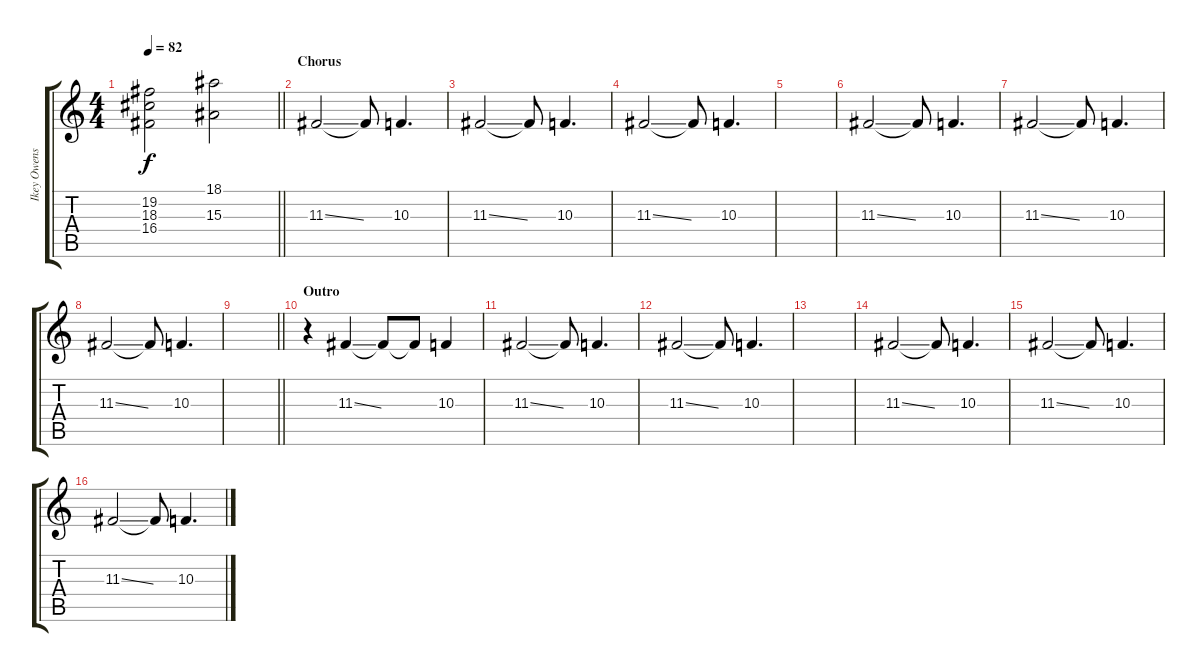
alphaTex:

\track ("Ikey Owens - Keys" "Ikey Owens") {instrument vibraphone}
\staff {score tabs}
\tuning (E4 B3 G3 D3 A2 E2) {hide}
\ts (4 4)
\tempo 82
\clef g2
\barLineRight lightlight
\ks c
(19.2 18.3 16.4).2{dy f} (18.1 15.3).2 |
\section ("" "Chorus")
11.3{ss}.2{volume 10} 11.3{t}.8 10.3.4{d} |
11.3{ss}.2 11.3{t}.8 10.3.4{d} |
11.3{ss}.2 11.3{t}.8 10.3.4{d} |
|
11.3{ss}.2 11.3{t}.8 10.3.4{d} |
11.3{ss}.2 11.3{t}.8 10.3.4{d} |
11.3{ss}.2 11.3{t}.8 10.3.4{d} |
\barLineRight lightlight
|
\section ("" "Outro")
r.4 11.3{ss}.4 11.3{t}.8 11.3{t}.8 10.3.4 |
11.3{ss}.2 11.3{t}.8 10.3.4{d} |
11.3{ss}.2 11.3{t}.8 10.3.4{d} |
|
11.3{ss}.2 11.3{t}.8 10.3.4{d} |
11.3{ss}.2 11.3{t}.8 10.3.4{d} |
11.3{ss}.2 11.3{t}.8 10.3.4{d}
